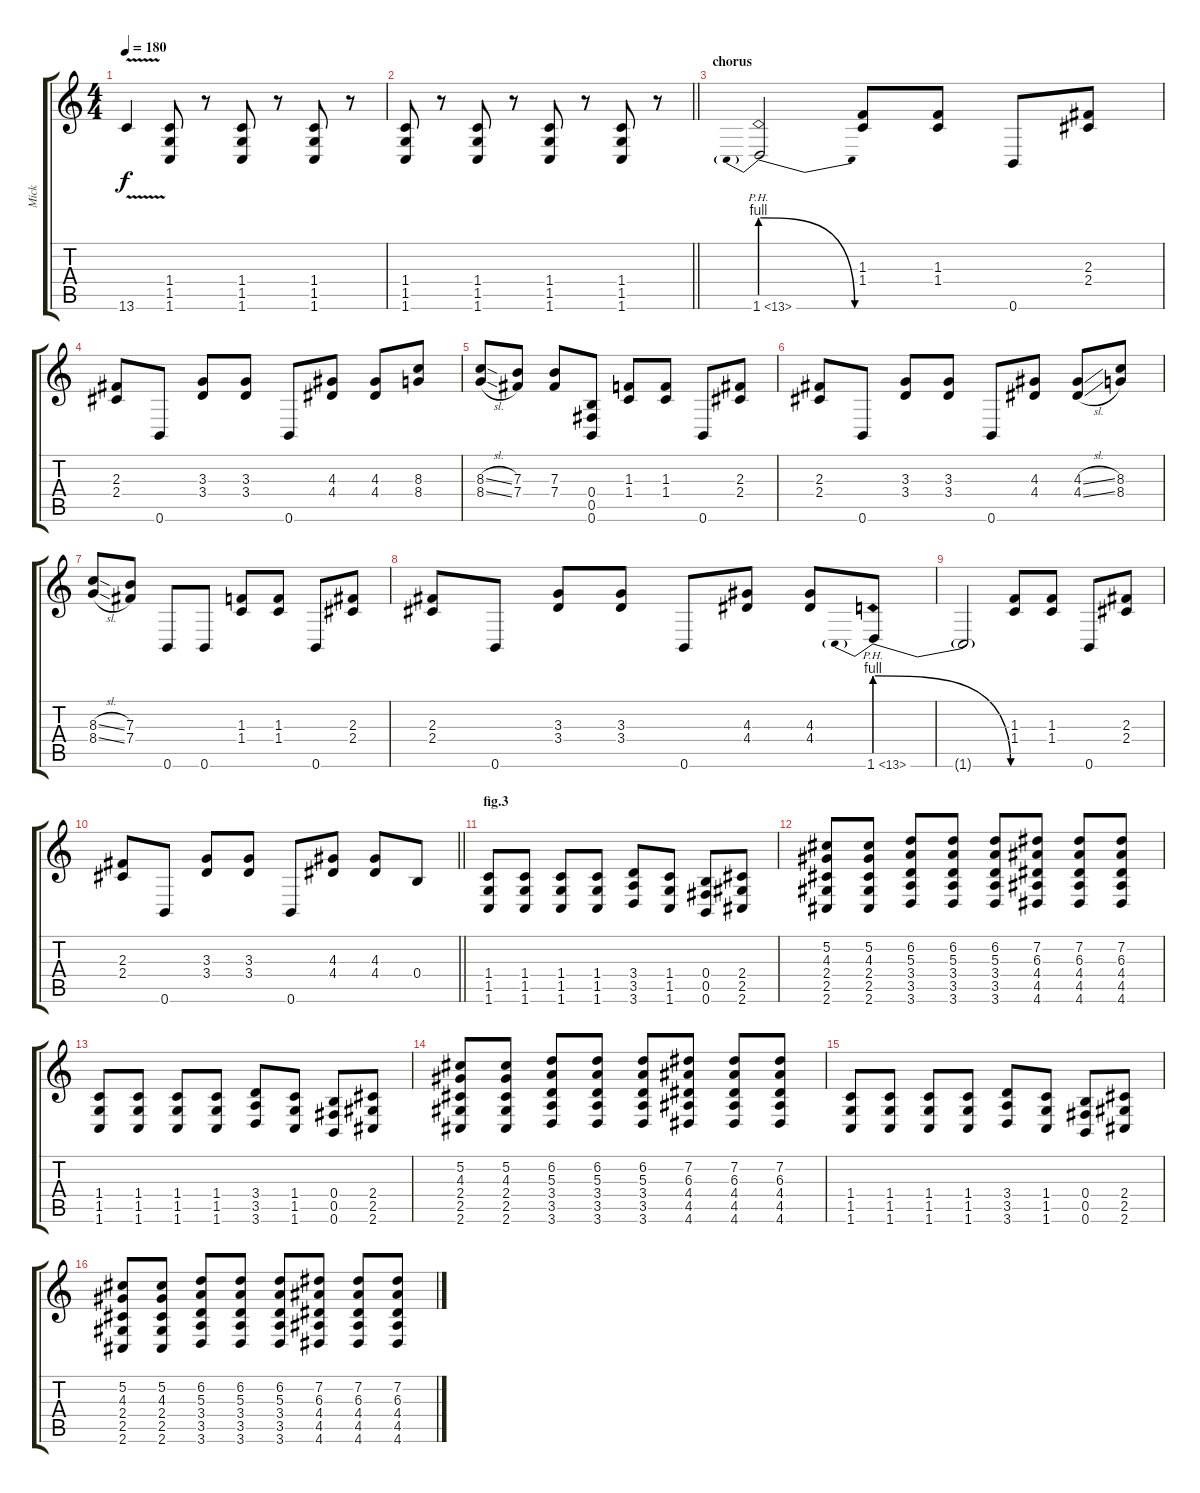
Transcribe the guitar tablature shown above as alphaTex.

\track ("Mick" "Mick") {instrument distortionguitar}
\staff {score tabs}
\tuning (Db4 Ab3 E3 B2 Gb2 B1) {hide}
\ts (4 4)
\tempo 180
\clef g2
\ks c
13.6{v}.4{dy f} (1.4 1.5 1.6).8 r.8 (1.4 1.5 1.6).8 r.8 (1.4 1.5 1.6).8 r.8 |
\barLineRight lightlight
(1.4 1.5 1.6).8 r.8 (1.4 1.5 1.6).8 r.8 (1.4 1.5 1.6).8 r.8 (1.4 1.5 1.6).8 r.8 |
\section ("" "chorus")
1.6{be (prebendrelease 0 4 60 0) ph 12}.2{instrument guitarharmonics} (1.3 1.4).8{instrument distortionguitar} (1.3 1.4).8 0.6.8 (2.3 2.4).8 |
(2.3 2.4).8 0.6.8 (3.3 3.4).8 (3.3 3.4).8 0.6.8 (4.3 4.4).8 (4.3 4.4).8 (8.3 8.4).8 |
(8.3{sl} 8.4{sl}).8 (7.3 7.4).8 (7.3 7.4).8 (0.4 0.5 0.6).8 (1.3 1.4).8 (1.3 1.4).8 0.6.8 (2.3 2.4).8 |
(2.3 2.4).8 0.6.8 (3.3 3.4).8 (3.3 3.4).8 0.6.8 (4.3 4.4).8 (4.3{sl} 4.4{sl}).8 (8.3 8.4).8 |
(8.3{sl} 8.4{sl}).8 (7.3 7.4).8 0.6.8 0.6.8 (1.3 1.4).8 (1.3 1.4).8 0.6.8 (2.3 2.4).8 |
(2.3 2.4).8 0.6.8 (3.3 3.4).8 (3.3 3.4).8 0.6.8 (4.3 4.4).8 (4.3 4.4).8 1.6{be (prebendrelease 0 4 60 0) ph 12}.8{instrument guitarharmonics} |
1.6{t}.2 (1.3 1.4).8{instrument distortionguitar} (1.3 1.4).8 0.6.8 (2.3 2.4).8 |
\barLineRight lightlight
(2.3 2.4).8 0.6.8 (3.3 3.4).8 (3.3 3.4).8 0.6.8 (4.3 4.4).8 (4.3 4.4).8 0.4.8 |
\section ("" "fig.3")
(1.4 1.5 1.6).8{instrument distortionguitar} (1.4 1.5 1.6).8 (1.4 1.5 1.6).8 (1.4 1.5 1.6).8 (3.4 3.5 3.6).8 (1.4 1.5 1.6).8 (0.4 0.5 0.6).8 (2.4 2.5 2.6).8 |
(5.2 4.3 2.4 2.5 2.6).8 (5.2 4.3 2.4 2.5 2.6).8 (6.2 5.3 3.4 3.5 3.6).8 (6.2 5.3 3.4 3.5 3.6).8 (6.2 5.3 3.4 3.5 3.6).8 (7.2 6.3 4.4 4.5 4.6).8 (7.2 6.3 4.4 4.5 4.6).8 (7.2 6.3 4.4 4.5 4.6).8 |
(1.4 1.5 1.6).8{instrument distortionguitar} (1.4 1.5 1.6).8 (1.4 1.5 1.6).8 (1.4 1.5 1.6).8 (3.4 3.5 3.6).8 (1.4 1.5 1.6).8 (0.4 0.5 0.6).8 (2.4 2.5 2.6).8 |
(5.2 4.3 2.4 2.5 2.6).8 (5.2 4.3 2.4 2.5 2.6).8 (6.2 5.3 3.4 3.5 3.6).8 (6.2 5.3 3.4 3.5 3.6).8 (6.2 5.3 3.4 3.5 3.6).8 (7.2 6.3 4.4 4.5 4.6).8 (7.2 6.3 4.4 4.5 4.6).8 (7.2 6.3 4.4 4.5 4.6).8 |
(1.4 1.5 1.6).8{instrument distortionguitar} (1.4 1.5 1.6).8 (1.4 1.5 1.6).8 (1.4 1.5 1.6).8 (3.4 3.5 3.6).8 (1.4 1.5 1.6).8 (0.4 0.5 0.6).8 (2.4 2.5 2.6).8 |
(5.2 4.3 2.4 2.5 2.6).8 (5.2 4.3 2.4 2.5 2.6).8 (6.2 5.3 3.4 3.5 3.6).8 (6.2 5.3 3.4 3.5 3.6).8 (6.2 5.3 3.4 3.5 3.6).8 (7.2 6.3 4.4 4.5 4.6).8 (7.2 6.3 4.4 4.5 4.6).8 (7.2 6.3 4.4 4.5 4.6).8
